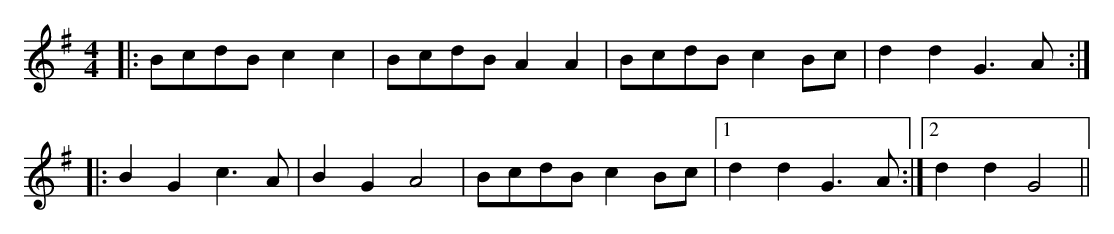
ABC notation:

X:1
M:4/4
K:G
|:BcdBc2c2|BcdBA2A2|BcdBc2Bc|d2d2G3A:|
|:B2G2c3A|B2G2A4|BcdBc2Bc|1 d2d2G3A:|2 d2d2G4||
